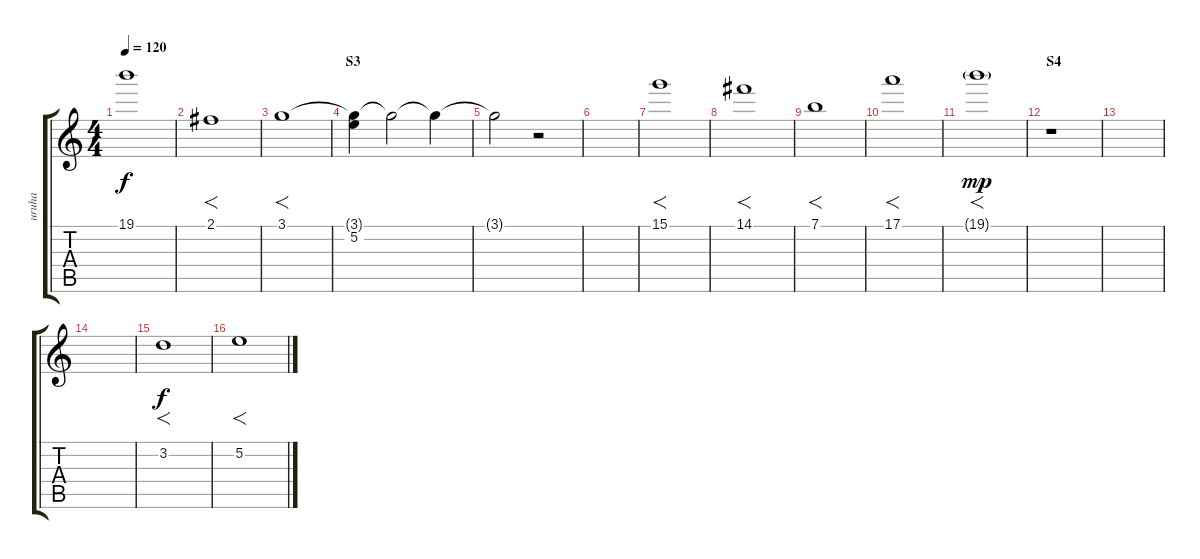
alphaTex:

\track ("uruha" "uruha") {instrument distortionguitar}
\staff {score tabs}
\tuning (E4 B3 G3 D3 A2 E2) {hide}
\ts (4 4)
\tempo 120
\clef g2
\ks c
19.1{t}.1{dy f} |
2.1.1{f} |
3.1.1{f volume 8 instrument distortionguitar} |
\section ("" "S3")
(3.1{t} 5.2).4 3.1{t}.2 3.1{t}.4 |
3.1{t}.2 r.2 |
|
15.1.1{f} |
14.1.1{f} |
7.1.1{f} |
17.1.1{f} |
19.1{g}.1{f dy mp volume 8 instrument distortionguitar} |
\section ("" "S4")
r.1 |
|
|
3.2.1{f dy f} |
5.2.1{f}
